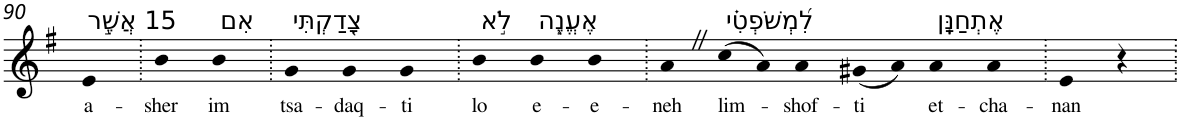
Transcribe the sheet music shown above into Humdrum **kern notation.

**kern	**text
*part1	*part1
*staff1	*staff1
*I"Piano	*
*I'Pno	*
!!LO:PB:g=z
*clefG2	*
*k[f#]	*
*G:	*
=90	=90
!LO:TX:a:t=15 אֲשֶׁ֣ר	!
!	!LO:LY:b
4e	a-
=91.	=91.
!	!LO:LY:b
4b	-sher
!LO:TX:a:t=אִם	!
!	!LO:LY:b
4b	im
=92.	=92.
!LO:TX:a:t=צָ֭דַקְתִּי	!
!	!LO:LY:b
4g	tsa-
!	!LO:LY:b
4g	-daq-
!	!LO:LY:b
4g	-ti
=93.	=93.
!LO:TX:a:t=לֹ֣א	!
!	!LO:LY:b
4b	lo
!LO:TX:a:t=אֶעֱנֶ֑ה	!
!	!LO:LY:b
4b	e-
!	!LO:LY:b
4b	-e-
=94.	=94.
!	!LO:LY:b
4aZ	-neh
!LO:TX:a:t=לִ֝מְשֹׁפְטִ֗י	!
!	!LO:LY:b
(8cc	lim-
8a)	.
!	!LO:LY:b
4a	-shof-
!	!LO:LY:b
(8g#X	-ti
8a)	.
!LO:TX:a:t=אֶתְחַנָּֽן	!
!	!LO:LY:b
4a	et-
!	!LO:LY:b
4a	-cha-
=95.	=95.
!	!LO:LY:b
4e	-nan
4r	.
=.	=.
*-	*-
